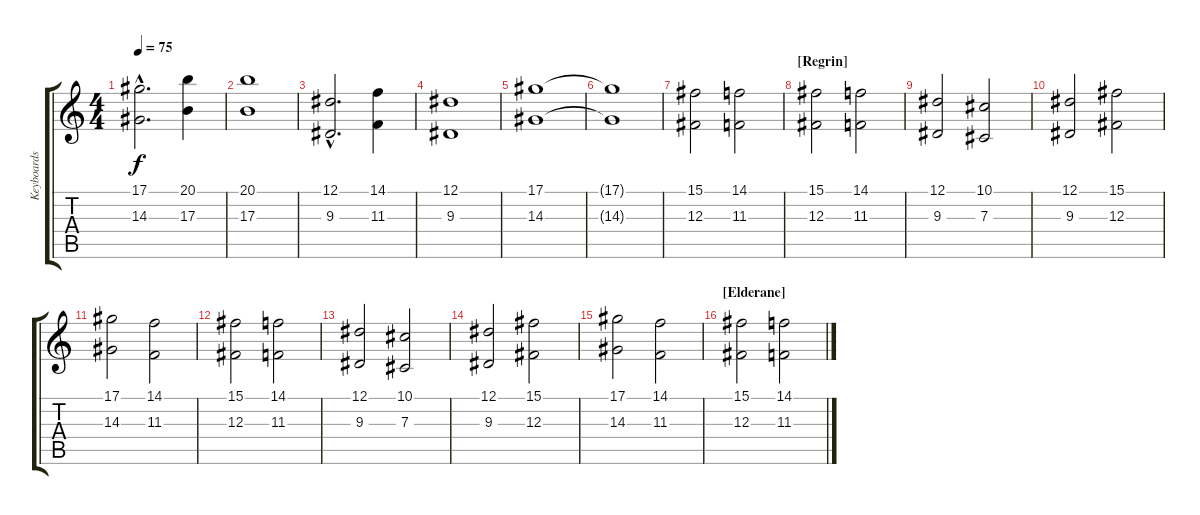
\track ("Keyboards" "Keyboards") {instrument stringensemble1}
\staff {score tabs}
\tuning (Eb4 Bb3 Gb3 Db3 Ab2 Db2) {hide}
\ts (4 4)
\tempo 75
\clef g2
\ks c
(17.1{hac} 14.3{hac}).2{d dy f} (20.1 17.3).4 |
(20.1 17.3).1 |
(12.1{hac} 9.3{hac}).2{d} (14.1 11.3).4 |
(12.1 9.3).1 |
(17.1 14.3).1 |
(17.1{t} 14.3{t}).1 |
(15.1 12.3).2 (14.1 11.3).2 |
\section ("" "[Regrin]")
(15.1 12.3).2 (14.1 11.3).2 |
(12.1 9.3).2 (10.1 7.3).2 |
(12.1 9.3).2 (15.1 12.3).2 |
(17.1 14.3).2 (14.1 11.3).2 |
(15.1 12.3).2 (14.1 11.3).2 |
(12.1 9.3).2 (10.1 7.3).2 |
(12.1 9.3).2 (15.1 12.3).2 |
(17.1 14.3).2 (14.1 11.3).2 |
\section ("" "[Elderane]")
(15.1 12.3).2 (14.1 11.3).2
